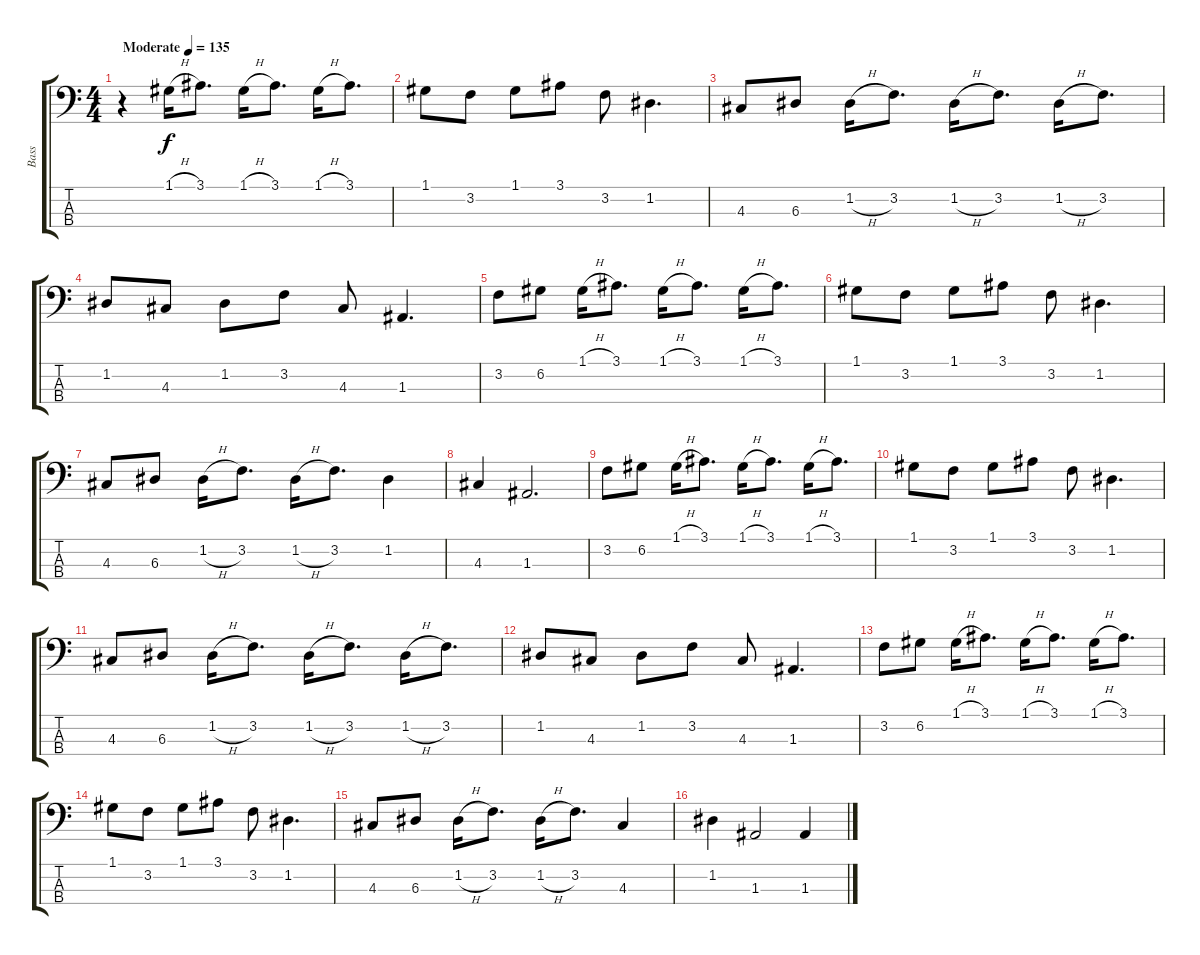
\track ("Bass" "Bass") {instrument electricbassfinger}
\staff {score tabs}
\tuning (G2 D2 A1 E1) {hide}
\ts (4 4)
\tempo (135 "Moderate")
\clef f4
\ks c
r.4{dy f instrument electricbassfinger} 1.1{h}.16 3.1.8{d} 1.1{h}.16 3.1.8{d} 1.1{h}.16 3.1.8{d} |
1.1.8 3.2.8 1.1.8 3.1.8 3.2.8 1.2.4{d} |
4.3.8 6.3.8 1.2{h}.16 3.2.8{d} 1.2{h}.16 3.2.8{d} 1.2{h}.16 3.2.8{d} |
1.2.8 4.3.8 1.2.8 3.2.8 4.3.8 1.3.4{d} |
3.2.8 6.2.8 1.1{h}.16 3.1.8{d} 1.1{h}.16 3.1.8{d} 1.1{h}.16 3.1.8{d} |
1.1.8 3.2.8 1.1.8 3.1.8 3.2.8 1.2.4{d} |
4.3.8 6.3.8 1.2{h}.16 3.2.8{d} 1.2{h}.16 3.2.8{d} 1.2.4 |
4.3.4 1.3.2{d} |
3.2.8 6.2.8 1.1{h}.16 3.1.8{d} 1.1{h}.16 3.1.8{d} 1.1{h}.16 3.1.8{d} |
1.1.8 3.2.8 1.1.8 3.1.8 3.2.8 1.2.4{d} |
4.3.8 6.3.8 1.2{h}.16 3.2.8{d} 1.2{h}.16 3.2.8{d} 1.2{h}.16 3.2.8{d} |
1.2.8 4.3.8 1.2.8 3.2.8 4.3.8 1.3.4{d} |
3.2.8 6.2.8 1.1{h}.16 3.1.8{d} 1.1{h}.16 3.1.8{d} 1.1{h}.16 3.1.8{d} |
1.1.8 3.2.8 1.1.8 3.1.8 3.2.8 1.2.4{d} |
4.3.8 6.3.8 1.2{h}.16 3.2.8{d} 1.2{h}.16 3.2.8{d} 4.3.4 |
1.2.4 1.3.2 1.3.4
